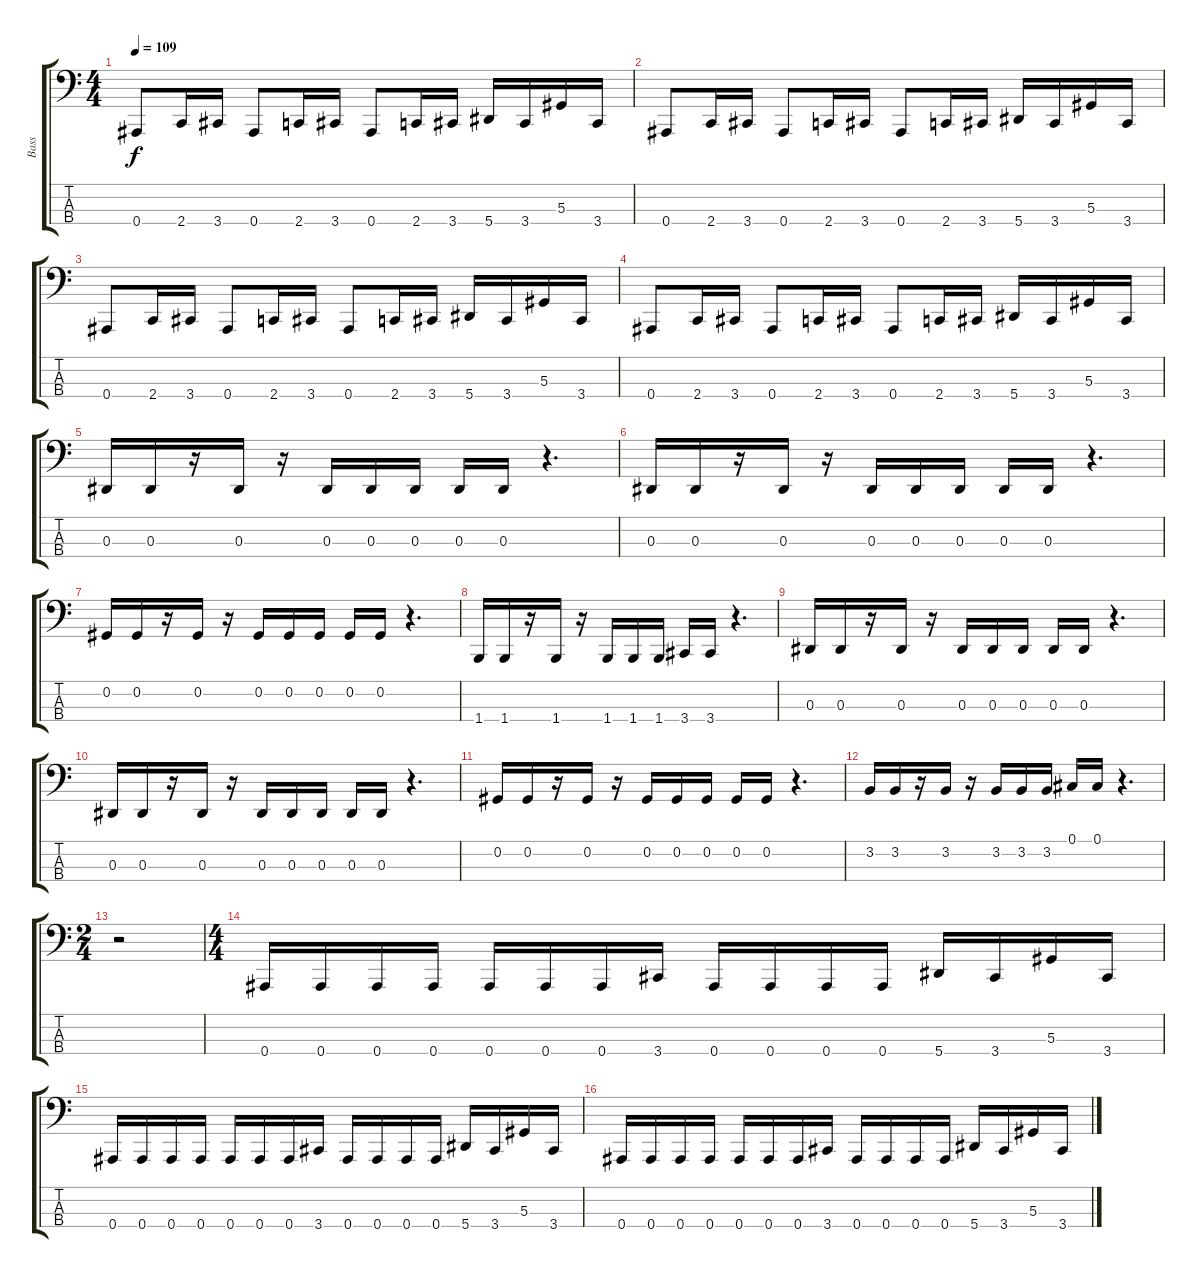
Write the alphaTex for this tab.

\track ("Bass" "Bass") {instrument electricbassfinger}
\staff {score tabs}
\tuning (Db2 Ab1 Eb1 Bb0) {hide}
\ts (4 4)
\tempo 109
\clef f4
\ks c
0.4.8{dy f} 2.4.16 3.4.16 0.4.8 2.4.16 3.4.16 0.4.8 2.4.16 3.4.16 5.4.16 3.4.16 5.3.16 3.4.16 |
0.4.8 2.4.16 3.4.16 0.4.8 2.4.16 3.4.16 0.4.8 2.4.16 3.4.16 5.4.16 3.4.16 5.3.16 3.4.16 |
0.4.8 2.4.16 3.4.16 0.4.8 2.4.16 3.4.16 0.4.8 2.4.16 3.4.16 5.4.16 3.4.16 5.3.16 3.4.16 |
0.4.8 2.4.16 3.4.16 0.4.8 2.4.16 3.4.16 0.4.8 2.4.16 3.4.16 5.4.16 3.4.16 5.3.16 3.4.16 |
0.3.16 0.3.16 r.16 0.3.16 r.16 0.3.16 0.3.16 0.3.16 0.3.16 0.3.16 r.4{d} |
0.3.16 0.3.16 r.16 0.3.16 r.16 0.3.16 0.3.16 0.3.16 0.3.16 0.3.16 r.4{d} |
0.2.16 0.2.16 r.16 0.2.16 r.16 0.2.16 0.2.16 0.2.16 0.2.16 0.2.16 r.4{d} |
1.4.16 1.4.16 r.16 1.4.16 r.16 1.4.16 1.4.16 1.4.16 3.4.16 3.4.16 r.4{d} |
0.3.16 0.3.16 r.16 0.3.16 r.16 0.3.16 0.3.16 0.3.16 0.3.16 0.3.16 r.4{d} |
0.3.16 0.3.16 r.16 0.3.16 r.16 0.3.16 0.3.16 0.3.16 0.3.16 0.3.16 r.4{d} |
0.2.16 0.2.16 r.16 0.2.16 r.16 0.2.16 0.2.16 0.2.16 0.2.16 0.2.16 r.4{d} |
3.2.16 3.2.16 r.16 3.2.16 r.16 3.2.16 3.2.16 3.2.16 0.1.16 0.1.16 r.4{d} |
\ts (2 4)
r.2 |
\ts (4 4)
0.4.16 0.4.16 0.4.16 0.4.16 0.4.16 0.4.16 0.4.16 3.4.16 0.4.16 0.4.16 0.4.16 0.4.16 5.4.16 3.4.16 5.3.16 3.4.16 |
0.4.16 0.4.16 0.4.16 0.4.16 0.4.16 0.4.16 0.4.16 3.4.16 0.4.16 0.4.16 0.4.16 0.4.16 5.4.16 3.4.16 5.3.16 3.4.16 |
0.4.16 0.4.16 0.4.16 0.4.16 0.4.16 0.4.16 0.4.16 3.4.16 0.4.16 0.4.16 0.4.16 0.4.16 5.4.16 3.4.16 5.3.16 3.4.16
